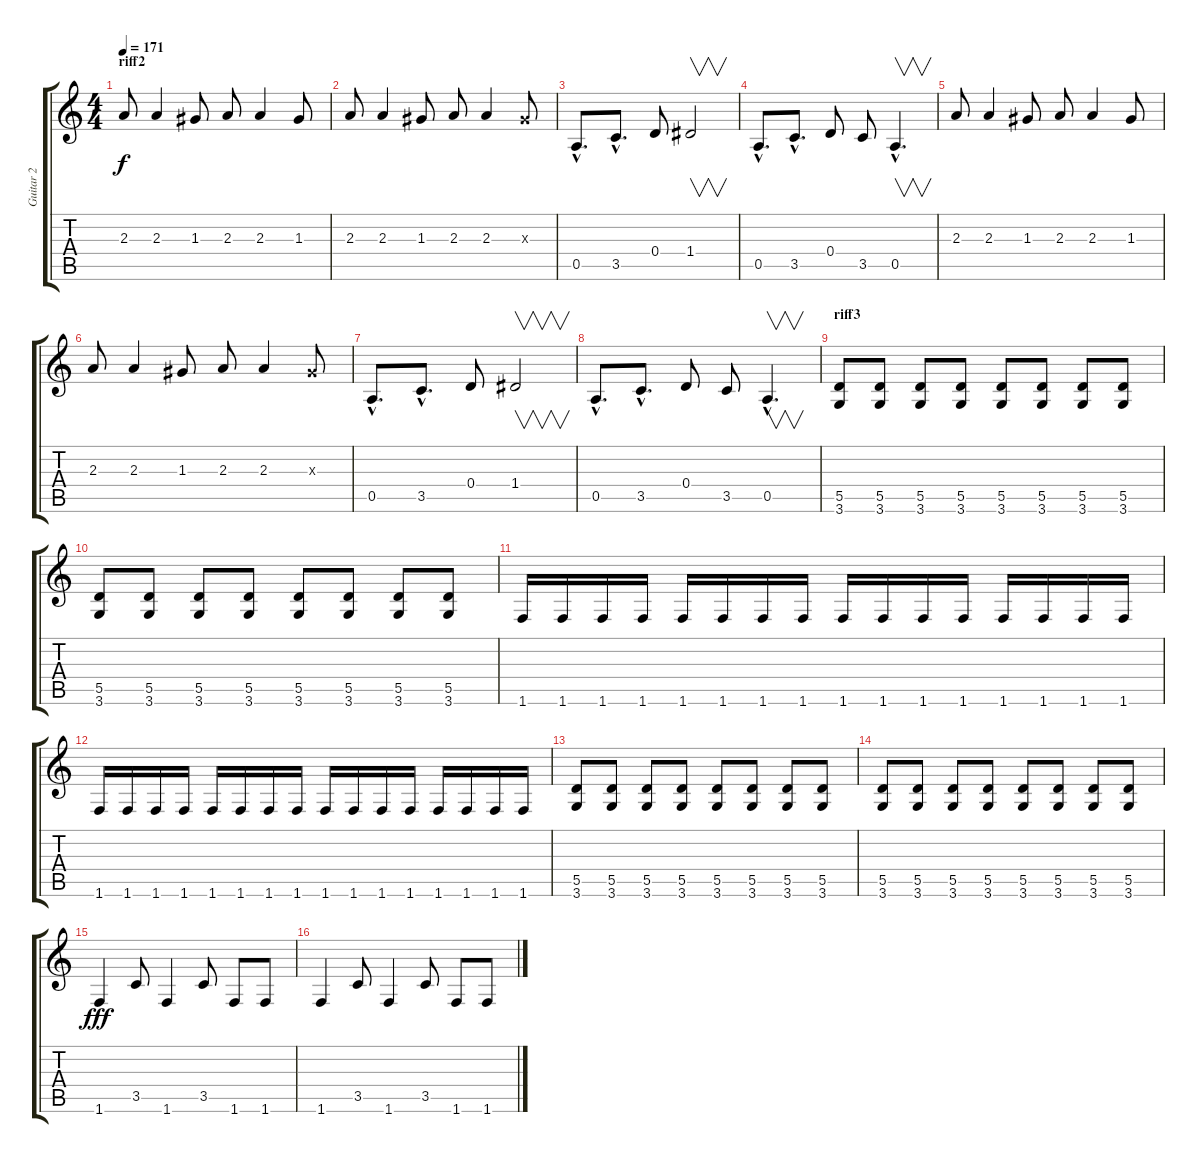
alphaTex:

\track ("Guitar 2" "Guitar 2") {instrument distortionguitar}
\staff {score tabs}
\tuning (E4 B3 G3 D3 A2 E2) {hide}
\ts (4 4)
\section ("" "riff2")
\tempo 171
\clef g2
\ks c
2.3.8{dy f} 2.3.4 1.3.8 2.3.8 2.3.4 1.3.8 |
2.3.8 2.3.4 1.3.8 2.3.8 2.3.4 1.3{x}.8 |
0.5{hac}.8{d} 3.5{hac}.8{d} 0.4.8 1.4.2{v} |
0.5{hac}.8{d} 3.5{hac}.8{d} 0.4.8 3.5.8 0.5{hac}.4{v d} |
2.3.8 2.3.4 1.3.8 2.3.8 2.3.4 1.3.8 |
2.3.8 2.3.4 1.3.8 2.3.8 2.3.4 1.3{x}.8 |
0.5{hac}.8{d} 3.5{hac}.8{d} 0.4.8 1.4.2{v} |
0.5{hac}.8{d} 3.5{hac}.8{d} 0.4.8 3.5.8 0.5{hac}.4{v d} |
\section ("" "riff3")
(5.5 3.6).8 (5.5 3.6).8 (5.5 3.6).8 (5.5 3.6).8 (5.5 3.6).8 (5.5 3.6).8 (5.5 3.6).8 (5.5 3.6).8 |
(5.5 3.6).8 (5.5 3.6).8 (5.5 3.6).8 (5.5 3.6).8 (5.5 3.6).8 (5.5 3.6).8 (5.5 3.6).8 (5.5 3.6).8 |
1.6.16 1.6.16 1.6.16 1.6.16 1.6.16 1.6.16 1.6.16 1.6.16 1.6.16 1.6.16 1.6.16 1.6.16 1.6.16 1.6.16 1.6.16 1.6.16 |
1.6.16 1.6.16 1.6.16 1.6.16 1.6.16 1.6.16 1.6.16 1.6.16 1.6.16 1.6.16 1.6.16 1.6.16 1.6.16 1.6.16 1.6.16 1.6.16 |
(5.5 3.6).8 (5.5 3.6).8 (5.5 3.6).8 (5.5 3.6).8 (5.5 3.6).8 (5.5 3.6).8 (5.5 3.6).8 (5.5 3.6).8 |
(5.5 3.6).8 (5.5 3.6).8 (5.5 3.6).8 (5.5 3.6).8 (5.5 3.6).8 (5.5 3.6).8 (5.5 3.6).8 (5.5 3.6).8 |
1.6.4{dy fff} 3.5.8 1.6.4 3.5.8 1.6.8 1.6.8 |
1.6.4 3.5.8 1.6.4 3.5.8 1.6.8 1.6.8
